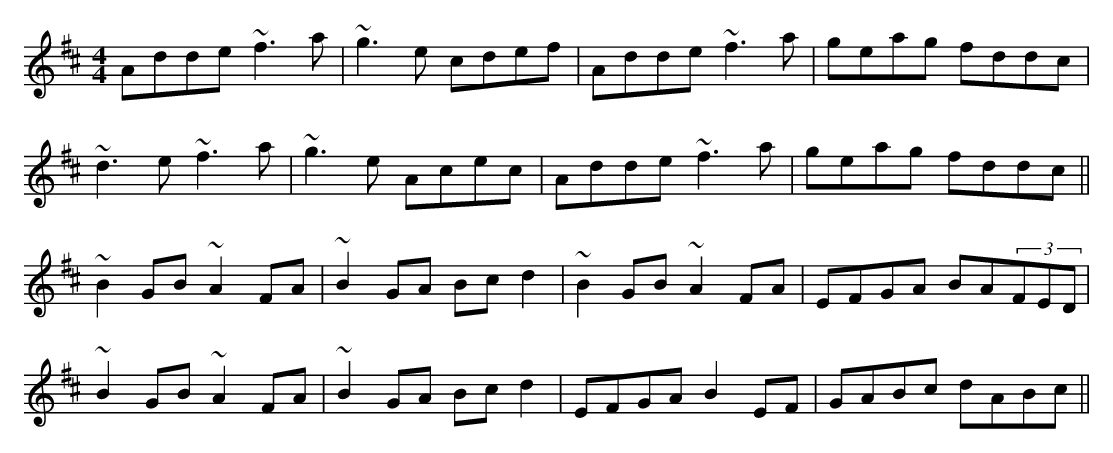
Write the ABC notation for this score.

X:1
M:4/4
K:D
Adde ~f3a|~g3e cdef|Adde ~f3a|geag fddc|
~d3e ~f3a|~g3e Acec|Adde ~f3a|geag fddc||
~B2GB ~A2FA|~B2GA Bcd2|~B2GB ~A2FA|EFGA BA(3FED|
~B2GB ~A2FA|~B2GA Bcd2|EFGA B2EF|GABc dABc||
